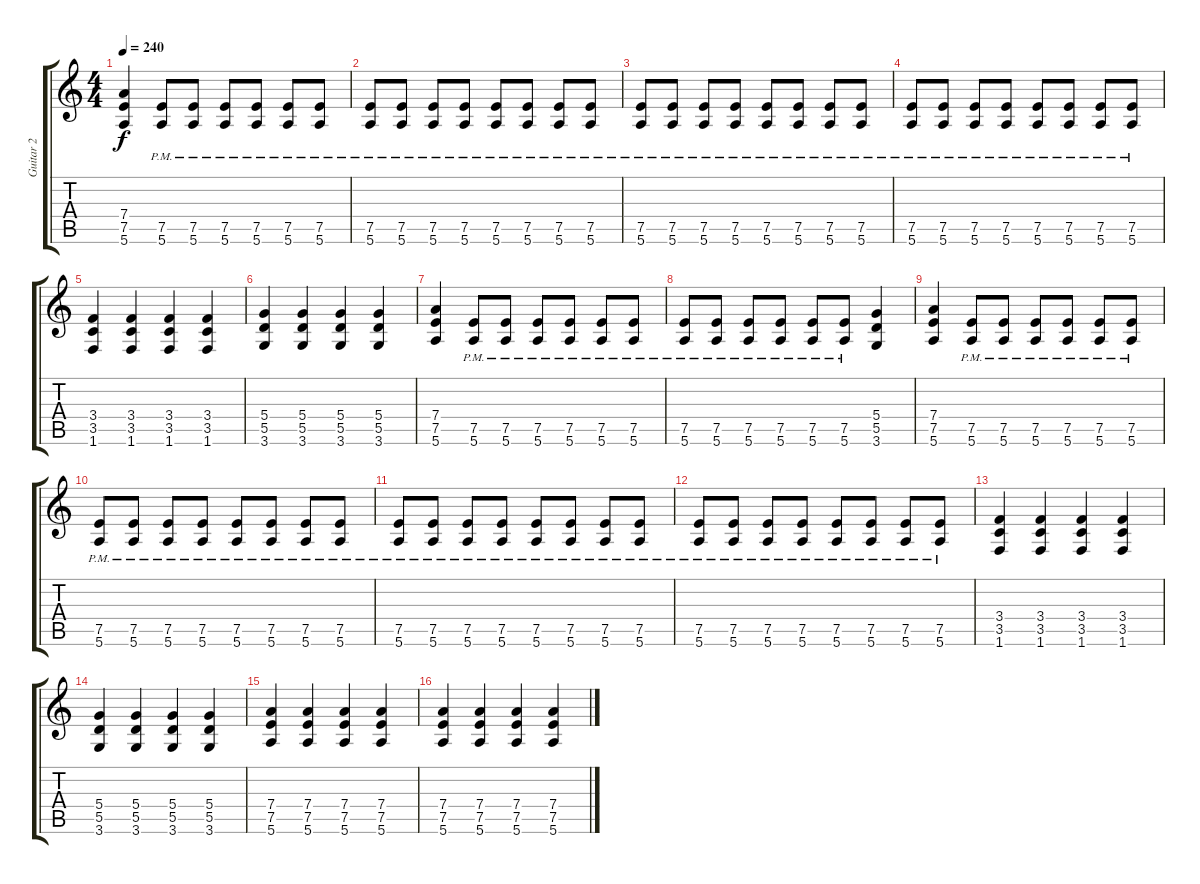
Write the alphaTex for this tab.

\track ("Guitar 2" "Guitar 2") {instrument distortionguitar}
\staff {score tabs}
\tuning (E4 B3 G3 D3 A2 E2) {hide}
\ts (4 4)
\tempo 240
\clef g2
\ks c
(7.4 7.5 5.6).4{dy f} (7.5{pm} 5.6{pm}).8 (7.5{pm} 5.6{pm}).8 (7.5{pm} 5.6{pm}).8 (7.5{pm} 5.6{pm}).8 (7.5{pm} 5.6{pm}).8 (7.5{pm} 5.6{pm}).8 |
(7.5{pm} 5.6{pm}).8 (7.5{pm} 5.6{pm}).8 (7.5{pm} 5.6{pm}).8 (7.5{pm} 5.6{pm}).8 (7.5{pm} 5.6{pm}).8 (7.5{pm} 5.6{pm}).8 (7.5{pm} 5.6{pm}).8 (7.5{pm} 5.6{pm}).8 |
(7.5{pm} 5.6{pm}).8 (7.5{pm} 5.6{pm}).8 (7.5{pm} 5.6{pm}).8 (7.5{pm} 5.6{pm}).8 (7.5{pm} 5.6{pm}).8 (7.5{pm} 5.6{pm}).8 (7.5{pm} 5.6{pm}).8 (7.5{pm} 5.6{pm}).8 |
(7.5{pm} 5.6{pm}).8 (7.5{pm} 5.6{pm}).8 (7.5{pm} 5.6{pm}).8 (7.5{pm} 5.6{pm}).8 (7.5{pm} 5.6{pm}).8 (7.5{pm} 5.6{pm}).8 (7.5{pm} 5.6{pm}).8 (7.5{pm} 5.6{pm}).8 |
(3.4 3.5 1.6).4 (3.4 3.5 1.6).4 (3.4 3.5 1.6).4 (3.4 3.5 1.6).4 |
(5.4 5.5 3.6).4 (5.4 5.5 3.6).4 (5.4 5.5 3.6).4 (5.4 5.5 3.6).4 |
(7.4 7.5 5.6).4 (7.5{pm} 5.6{pm}).8 (7.5{pm} 5.6{pm}).8 (7.5{pm} 5.6{pm}).8 (7.5{pm} 5.6{pm}).8 (7.5{pm} 5.6{pm}).8 (7.5{pm} 5.6{pm}).8 |
(7.5{pm} 5.6{pm}).8 (7.5{pm} 5.6{pm}).8 (7.5{pm} 5.6{pm}).8 (7.5{pm} 5.6{pm}).8 (7.5{pm} 5.6{pm}).8 (7.5{pm} 5.6{pm}).8 (5.4 5.5 3.6).4 |
(7.4 7.5 5.6).4 (7.5{pm} 5.6{pm}).8 (7.5{pm} 5.6{pm}).8 (7.5{pm} 5.6{pm}).8 (7.5{pm} 5.6{pm}).8 (7.5{pm} 5.6{pm}).8 (7.5{pm} 5.6{pm}).8 |
(7.5{pm} 5.6{pm}).8 (7.5{pm} 5.6{pm}).8 (7.5{pm} 5.6{pm}).8 (7.5{pm} 5.6{pm}).8 (7.5{pm} 5.6{pm}).8 (7.5{pm} 5.6{pm}).8 (7.5{pm} 5.6{pm}).8 (7.5{pm} 5.6{pm}).8 |
(7.5{pm} 5.6{pm}).8 (7.5{pm} 5.6{pm}).8 (7.5{pm} 5.6{pm}).8 (7.5{pm} 5.6{pm}).8 (7.5{pm} 5.6{pm}).8 (7.5{pm} 5.6{pm}).8 (7.5{pm} 5.6{pm}).8 (7.5{pm} 5.6{pm}).8 |
(7.5{pm} 5.6{pm}).8 (7.5{pm} 5.6{pm}).8 (7.5{pm} 5.6{pm}).8 (7.5{pm} 5.6{pm}).8 (7.5{pm} 5.6{pm}).8 (7.5{pm} 5.6{pm}).8 (7.5{pm} 5.6{pm}).8 (7.5{pm} 5.6{pm}).8 |
(3.4 3.5 1.6).4 (3.4 3.5 1.6).4 (3.4 3.5 1.6).4 (3.4 3.5 1.6).4 |
(5.4 5.5 3.6).4 (5.4 5.5 3.6).4 (5.4 5.5 3.6).4 (5.4 5.5 3.6).4 |
(7.4 7.5 5.6).4 (7.4 7.5 5.6).4 (7.4 7.5 5.6).4 (7.4 7.5 5.6).4 |
(7.4 7.5 5.6).4 (7.4 7.5 5.6).4 (7.4 7.5 5.6).4 (7.4 7.5 5.6).4
